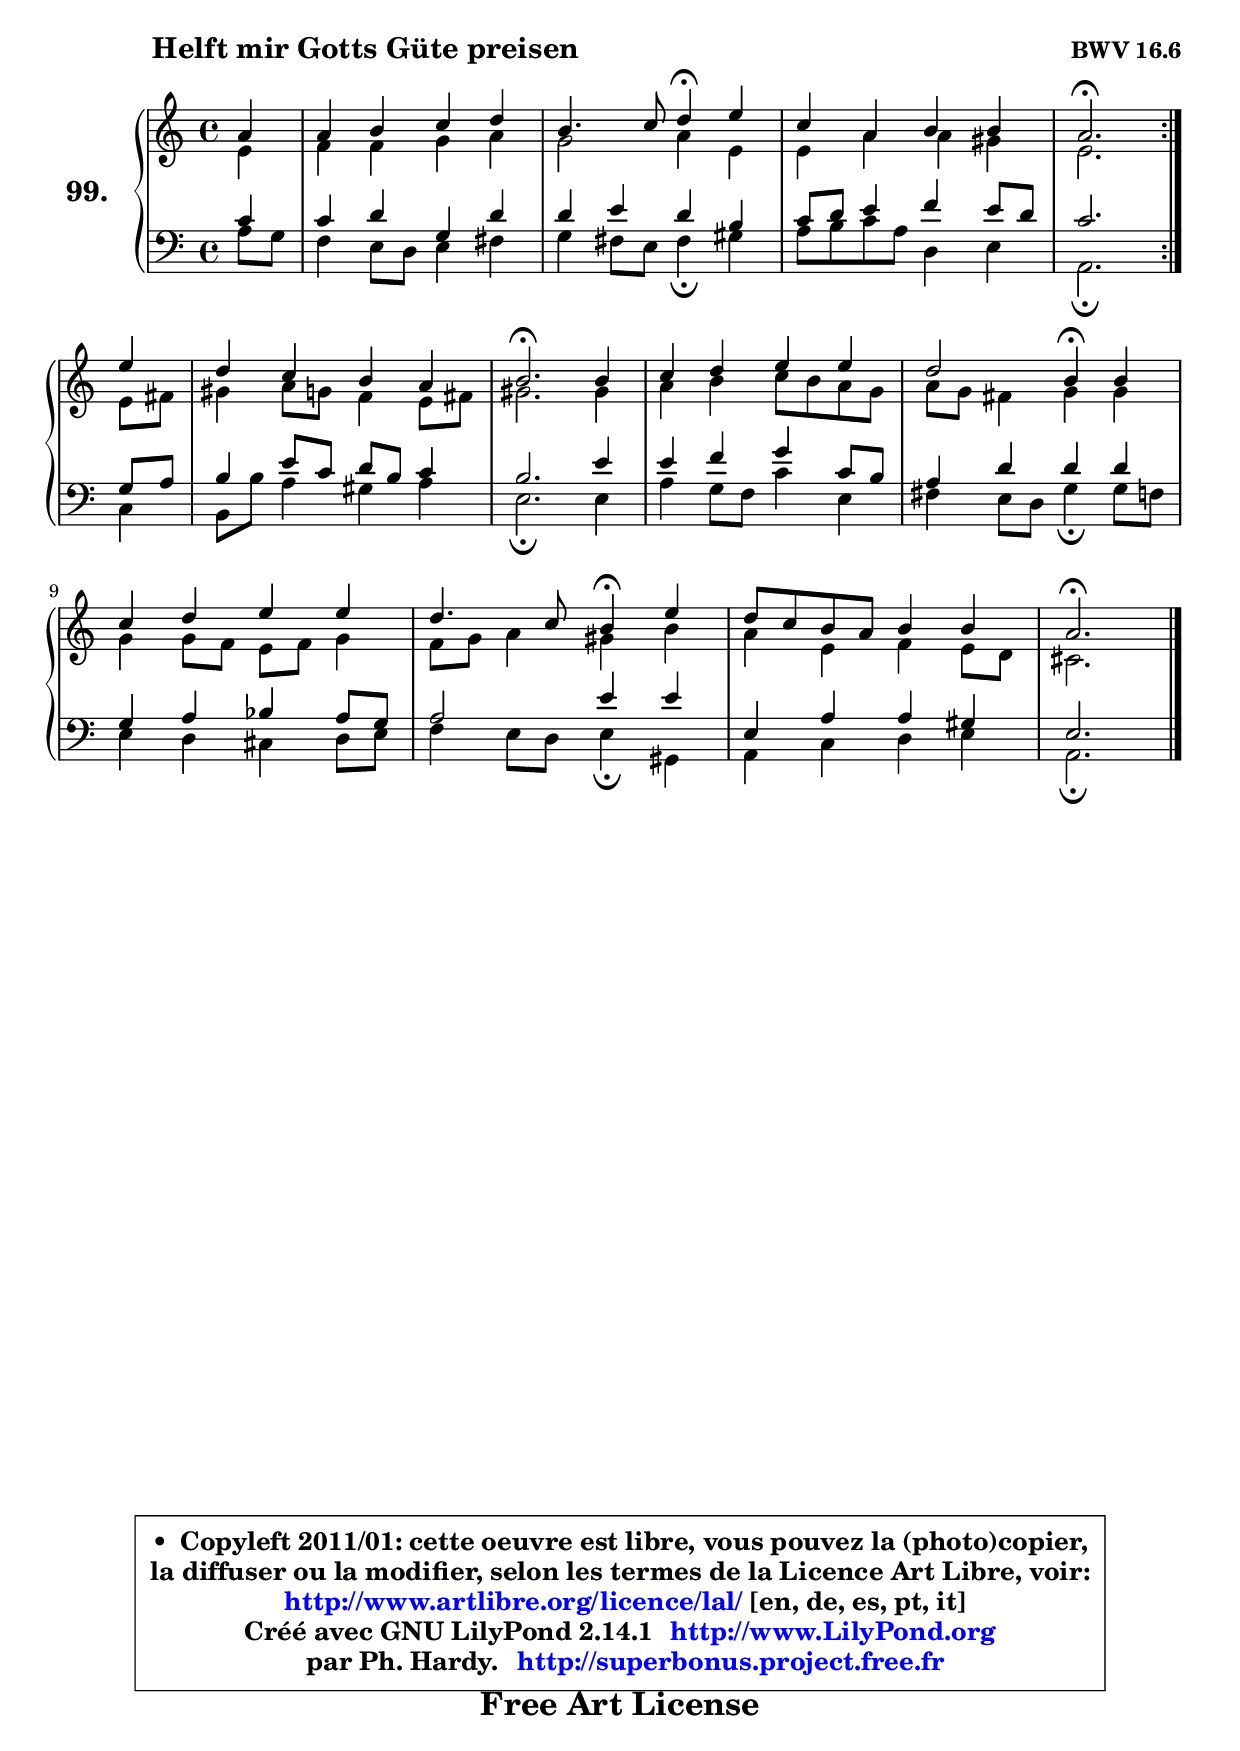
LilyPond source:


\version "2.14.1"

    \paper {
%	system-system-spacing #'padding = #0.1
%	score-system-spacing #'padding = #0.1
%	ragged-bottom = ##f
%	ragged-last-bottom = ##f
	}

    \header {
      opus = \markup { \bold "BWV 16.6" }
      piece = \markup { \hspace #9 \fontsize #2 \bold "Helft mir Gotts Güte preisen" }
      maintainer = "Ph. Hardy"
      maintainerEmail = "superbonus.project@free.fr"
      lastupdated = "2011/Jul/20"
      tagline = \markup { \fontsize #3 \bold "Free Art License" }
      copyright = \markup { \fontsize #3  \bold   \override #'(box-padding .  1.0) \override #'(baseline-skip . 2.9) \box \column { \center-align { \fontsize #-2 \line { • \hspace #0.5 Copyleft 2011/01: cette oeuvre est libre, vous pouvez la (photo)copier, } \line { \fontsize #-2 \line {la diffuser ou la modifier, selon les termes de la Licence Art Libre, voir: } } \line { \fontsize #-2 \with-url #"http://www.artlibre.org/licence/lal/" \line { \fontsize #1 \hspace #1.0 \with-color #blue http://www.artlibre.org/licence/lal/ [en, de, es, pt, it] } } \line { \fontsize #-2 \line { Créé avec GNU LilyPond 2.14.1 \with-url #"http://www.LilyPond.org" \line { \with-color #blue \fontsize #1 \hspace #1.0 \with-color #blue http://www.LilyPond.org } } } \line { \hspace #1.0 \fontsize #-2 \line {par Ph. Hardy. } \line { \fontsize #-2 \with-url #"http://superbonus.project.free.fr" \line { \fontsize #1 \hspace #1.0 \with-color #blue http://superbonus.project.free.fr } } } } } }

	  }

  guidemidi = {
	\repeat volta 2 {
        r4 |
        R1 |
        r2 \tempo 4 = 30 r4 \tempo 4 = 78 r4 |
        R1 |
        \tempo 4 = 40 r2. \tempo 4 = 78 } %fin du repeat
        r4 |
        R1 |
        \tempo 4 = 40 r2. \tempo 4 = 78 r4 |
        R1 |
        r2 \tempo 4 = 30 r4 \tempo 4 = 78 r4 |
        R1 |
        r2 \tempo 4 = 30 r4 \tempo 4 = 78 r4 |
        R1 |
        \tempo 4 = 40 r2. 
	}

  upper = {
	\time 4/4
	\key a \minor
	\clef treble
	\partial 4
	\voiceOne
	<< { 
	% SOPRANO
	\set Voice.midiInstrument = "acoustic grand"
	\relative c'' {
	\repeat volta 2 {
        a4 |
        a4 b c d |
        b4. c8 d4\fermata e |
        c4 a b b |
        a2.\fermata } %fin du repeat
\break
        e'4 |
        d4 c b a |
        b2.\fermata b4 |
        c4 d e e |
        d2 b4\fermata b |
        c4 d e e |
        d4. c8 b4\fermata e |
        d8 c b a b4 b |
        a2.\fermata 
        \bar "|."
	} % fin de relative
	}

	\context Voice="1" { \voiceTwo 
	% ALTO
	\set Voice.midiInstrument = "acoustic grand"
	\relative c' {
	\repeat volta 2 {
        e4 |
        f4 f g a |
        g2 a4 e |
        e4 a a gis |
        e2. } %fin du repeat
        e8 fis |
        gis4 a8 g f4 e8 fis |
        gis2. gis4 |
        a4 b c8 b a g |
        a8 g fis4 g g |
        g4 g8 f e f g4 |
        f8 g a4 gis b |
        a4 e f e8 d |
        cis2. 
        \bar "|."
	} % fin de relative
	\oneVoice
	} >>
	}

    lower = {
	\time 4/4
	\key a \minor
	\clef bass
	\partial 4
	\voiceOne
	<< { 
	% TENOR
	\set Voice.midiInstrument = "acoustic grand"
	\relative c' {
	\repeat volta 2 {
        c4 |
        c4 d g, d' |
        d4 e d b |
        c8 d e4 f e8 d |
        c2. } %fin du repeat
        g8 a |
        b4 e8 c d b c4 |
        b2. e4 |
        e4 f g c,8 b |
        a4 d d d |
        g,4 a bes a8 g |
        a2 e'4 e |
        e,4 a a gis |
        e2. 
        \bar "|."
	} % fin de relative
	}
	\context Voice="1" { \voiceTwo 
	% BASS
	\set Voice.midiInstrument = "acoustic grand"
	\relative c' {
	\repeat volta 2 {
        a8 g |
        f4 e8 d e4 fis |
        g4 fis8 e fis4\fermata gis |
        a8 b c a d,4 e |
        a,2.\fermata } %fin du repeat
        c4 |
        b8 b' a4 gis4 a |
        e2.\fermata e4 |
        a4 g8 f c'4 e, |
        fis4 e8 d g4\fermata g8 f |
        e4 d cis d8 e |
        f4 e8 d e4\fermata gis, |
        a4 c d e |
        a,2.\fermata
        \bar "|."
	} % fin de relative
	\oneVoice
	} >>
	}


    \score { 

	\new PianoStaff <<
	\set PianoStaff.instrumentName = \markup { \bold \huge "99." }
	\new Staff = "upper" \upper
	\new Staff = "lower" \lower
	>>

    \layout {
%	ragged-last = ##f
	   }

         } % fin de score

  \score {
    \unfoldRepeats { << \guidemidi \upper \lower >> }
    \midi {
    \context {
     \Staff
      \remove "Staff_performer"
               }

     \context {
      \Voice
       \consists "Staff_performer"
                }

     \context { 
      \Score
      tempoWholesPerMinute = #(ly:make-moment 78 4)
		}
	    }
	}

